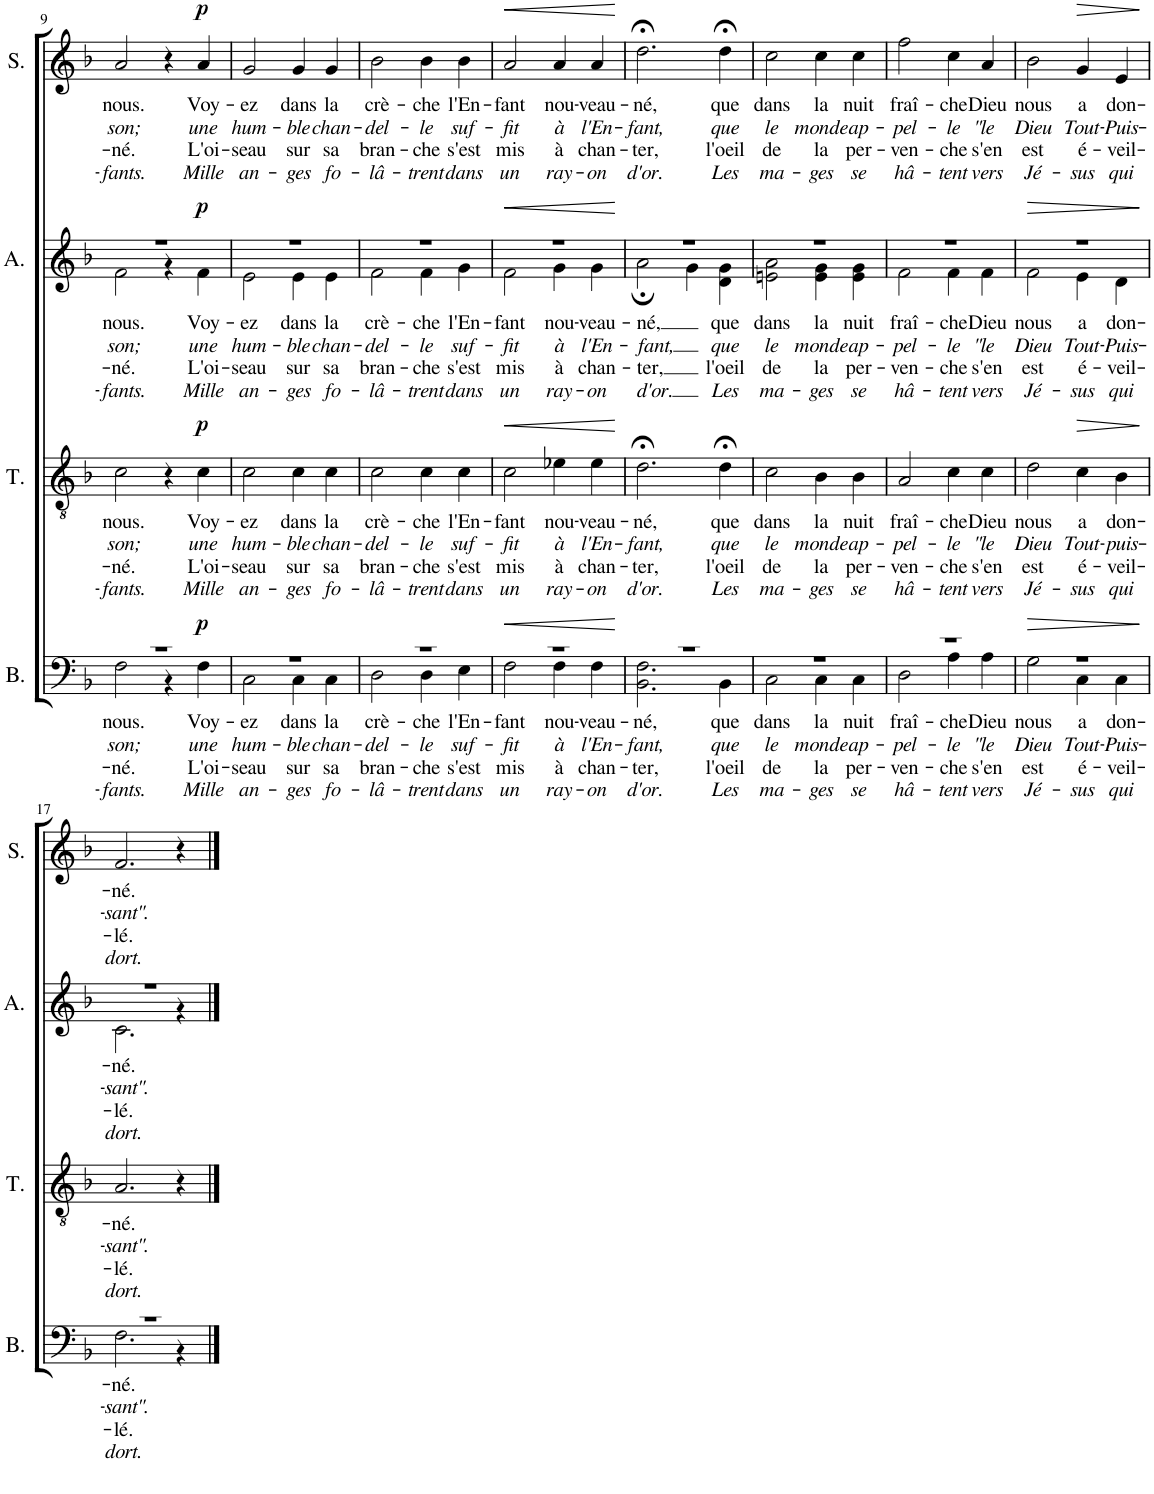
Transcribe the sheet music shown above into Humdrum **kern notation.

**kern	**text	**text	**text	**text	**dynam	**kern	**text	**text	**text	**text	**dynam	**kern	**text	**text	**text	**text	**dynam	**kern	**text	**text	**text	**text	**dynam
*part4	*part4	*part4	*part4	*part4	*part4	*part3	*part3	*part3	*part3	*part3	*part3	*part2	*part2	*part2	*part2	*part2	*part2	*part1	*part1	*part1	*part1	*part1	*part1
*staff4	*staff4	*staff4	*staff4	*staff4	*staff4	*staff3	*staff3	*staff3	*staff3	*staff3	*staff3	*staff2	*staff2	*staff2	*staff2	*staff2	*staff2	*staff1	*staff1	*staff1	*staff1	*staff1	*staff1
*I"Basse	*	*	*	*	*	*I"Ténor	*	*	*	*	*	*I"Alto	*	*	*	*	*	*I"Soprane	*	*	*	*	*
*I'B.	*	*	*	*	*	*I'T.	*	*	*	*	*	*I'A.	*	*	*	*	*	*I'S.	*	*	*	*	*
!!LO:PB:g=z
*clefF4	*	*	*	*	*	*clefGv2	*	*	*	*	*	*clefG2	*	*	*	*	*	*clefG2	*	*	*	*	*
*k[b-]	*	*	*	*	*	*k[b-]	*	*	*	*	*	*k[b-]	*	*	*	*	*	*k[b-]	*	*	*	*	*
*M2/2	*	*	*	*	*	*M2/2	*	*	*	*	*	*M2/2	*	*	*	*	*	*M2/2	*	*	*	*	*
*met(c|)	*	*	*	*	*	*met(c|)	*	*	*	*	*	*met(c|)	*	*	*	*	*	*met(c|)	*	*	*	*	*
=9	=9	=9	=9	=9	=9	=9	=9	=9	=9	=9	=9	=9	=9	=9	=9	=9	=9	=9	=9	=9	=9	=9	=9
*^	*	*	*	*	*	*	*	*	*	*	*	*	*	*	*	*	*	*	*	*	*	*	*
!	!	!LO:LY:b	!LO:LY:b	!LO:LY:b	!LO:LY:b	!	!	!LO:LY:b	!LO:LY:b	!LO:LY:b	!LO:LY:b	!	!	!LO:LY:b	!LO:LY:b	!LO:LY:b	!LO:LY:b	!	!	!LO:LY:b	!LO:LY:b	!LO:LY:b	!LO:LY:b	!
*	*	*	*	*	*	*	*	*	*	*	*	*	*^	*	*	*	*	*	*	*	*	*	*	*
1r	2F\	nous.	son;	-né.	-fants.	.	2c\	nous.	son;	-né.	-fants.	.	1r	2f\	nous.	son;	-né.	-fants.	.	2a/	nous.	son;	-né.	-fants.	.
.	4r	.	.	.	.	.	4r	.	.	.	.	.	.	4r	.	.	.	.	.	4r	.	.	.	.	.
!	!	!LO:LY:b	!LO:LY:b	!LO:LY:b	!LO:LY:b	!LO:DY:a	!	!LO:LY:b	!LO:LY:b	!LO:LY:b	!LO:LY:b	!LO:DY:a	!	!	!LO:LY:b	!LO:LY:b	!LO:LY:b	!LO:LY:b	!LO:DY:a	!	!LO:LY:b	!LO:LY:b	!LO:LY:b	!LO:LY:b	!LO:DY:a
.	4F\	Voy-	une	L'oi-	Mille	p	4c\	Voy-	une	L'oi-	Mille	p	.	4f\	Voy-	une	L'oi-	Mille	p	4a/	Voy-	une	L'oi-	Mille	p
=10	=10	=10	=10	=10	=10	=10	=10	=10	=10	=10	=10	=10	=10	=10	=10	=10	=10	=10	=10	=10	=10	=10	=10	=10	=10
!	!	!LO:LY:b	!LO:LY:b	!LO:LY:b	!LO:LY:b	!	!	!LO:LY:b	!LO:LY:b	!LO:LY:b	!LO:LY:b	!	!	!	!LO:LY:b	!LO:LY:b	!LO:LY:b	!LO:LY:b	!	!	!LO:LY:b	!LO:LY:b	!LO:LY:b	!LO:LY:b	!
1r	2C\	-ez	hum-	-seau	an-	.	2c\	-ez	hum-	-seau	an-	.	1r	2e\	-ez	hum-	-seau	an-	.	2g/	-ez	hum-	-seau	an-	.
!	!	!LO:LY:b	!LO:LY:b	!LO:LY:b	!LO:LY:b	!	!	!LO:LY:b	!LO:LY:b	!LO:LY:b	!LO:LY:b	!	!	!	!LO:LY:b	!LO:LY:b	!LO:LY:b	!LO:LY:b	!	!	!LO:LY:b	!LO:LY:b	!LO:LY:b	!LO:LY:b	!
.	4C\	dans	-ble	sur	-ges	.	4c\	dans	-ble	sur	-ges	.	.	4e\	dans	-ble	sur	-ges	.	4g/	dans	-ble	sur	-ges	.
!	!	!LO:LY:b	!LO:LY:b	!LO:LY:b	!LO:LY:b	!	!	!LO:LY:b	!LO:LY:b	!LO:LY:b	!LO:LY:b	!	!	!	!LO:LY:b	!LO:LY:b	!LO:LY:b	!LO:LY:b	!	!	!LO:LY:b	!LO:LY:b	!LO:LY:b	!LO:LY:b	!
.	4C\	la	chan-	sa	fo-	.	4c\	la	chan-	sa	fo-	.	.	4e\	la	chan-	sa	fo-	.	4g/	la	chan-	sa	fo-	.
=11	=11	=11	=11	=11	=11	=11	=11	=11	=11	=11	=11	=11	=11	=11	=11	=11	=11	=11	=11	=11	=11	=11	=11	=11	=11
!	!	!LO:LY:b	!LO:LY:b	!LO:LY:b	!LO:LY:b	!	!	!LO:LY:b	!LO:LY:b	!LO:LY:b	!LO:LY:b	!	!	!	!LO:LY:b	!LO:LY:b	!LO:LY:b	!LO:LY:b	!	!	!LO:LY:b	!LO:LY:b	!LO:LY:b	!LO:LY:b	!
1r	2D\	crè-	-del-	bran-	-lâ-	.	2c\	crè-	-del-	bran-	-lâ-	.	1r	2f\	crè-	-del-	bran-	-lâ-	.	2b-\	crè-	-del-	bran-	-lâ-	.
!	!	!LO:LY:b	!LO:LY:b	!LO:LY:b	!LO:LY:b	!	!	!LO:LY:b	!LO:LY:b	!LO:LY:b	!LO:LY:b	!	!	!	!LO:LY:b	!LO:LY:b	!LO:LY:b	!LO:LY:b	!	!	!LO:LY:b	!LO:LY:b	!LO:LY:b	!LO:LY:b	!
.	4D\	-che	-le	-che	-trent	.	4c\	-che	-le	-che	-trent	.	.	4f\	-che	-le	-che	-trent	.	4b-\	-che	-le	-che	-trent	.
!	!	!LO:LY:b	!LO:LY:b	!LO:LY:b	!LO:LY:b	!	!	!LO:LY:b	!LO:LY:b	!LO:LY:b	!LO:LY:b	!	!	!	!LO:LY:b	!LO:LY:b	!LO:LY:b	!LO:LY:b	!	!	!LO:LY:b	!LO:LY:b	!LO:LY:b	!LO:LY:b	!
.	4E\	l'En-	suf-	s'est	dans	.	4c\	l'En-	suf-	s'est	dans	.	.	4g\	l'En-	suf-	s'est	dans	.	4b-\	l'En-	suf-	s'est	dans	.
=12	=12	=12	=12	=12	=12	=12	=12	=12	=12	=12	=12	=12	=12	=12	=12	=12	=12	=12	=12	=12	=12	=12	=12	=12	=12
!	!	!LO:LY:b	!LO:LY:b	!LO:LY:b	!LO:LY:b	!LO:HP:b	!	!LO:LY:b	!LO:LY:b	!LO:LY:b	!LO:LY:b	!LO:HP:b	!	!	!LO:LY:b	!LO:LY:b	!LO:LY:b	!LO:LY:b	!LO:HP:b	!	!LO:LY:b	!LO:LY:b	!LO:LY:b	!LO:LY:b	!LO:HP:b
1r	2F\	-fant	-fit	mis	un	<	2c\	-fant	-fit	mis	un	<	1r	2f\	-fant	-fit	mis	un	<	2a/	-fant	-fit	mis	un	<
!	!	!LO:LY:b	!LO:LY:b	!LO:LY:b	!LO:LY:b	!	!	!LO:LY:b	!LO:LY:b	!LO:LY:b	!LO:LY:b	!	!	!	!LO:LY:b	!LO:LY:b	!LO:LY:b	!LO:LY:b	!	!	!LO:LY:b	!LO:LY:b	!LO:LY:b	!LO:LY:b	!
.	4F\	nou-	à	à	ray-	.	4e-X\	nou-	à	à	ray-	.	.	4g\	nou-	à	à	ray-	.	4a/	nou-	à	à	ray-	.
!	!	!LO:LY:b	!LO:LY:b	!LO:LY:b	!LO:LY:b	!	!	!LO:LY:b	!LO:LY:b	!LO:LY:b	!LO:LY:b	!	!	!	!LO:LY:b	!LO:LY:b	!LO:LY:b	!LO:LY:b	!	!	!LO:LY:b	!LO:LY:b	!LO:LY:b	!LO:LY:b	!
.	4F\	-veau-	l'En-	chan-	-on	.	4e-\	-veau-	l'En-	chan-	-on	.	.	4g\	-veau-	l'En-	chan-	-on	.	4a/	-veau-	l'En-	chan-	-on	.
*v	*v	*	*	*	*	*	*	*	*	*	*	*	*v	*v	*	*	*	*	*	*	*	*	*	*	*
.	.	.	.	.	[	.	.	.	.	.	[	.	.	.	.	.	[	.	.	.	.	.	[
=13	=13	=13	=13	=13	=13	=13	=13	=13	=13	=13	=13	=13	=13	=13	=13	=13	=13	=13	=13	=13	=13	=13	=13
*^	*	*	*	*	*	*	*	*	*	*	*	*	*	*	*	*	*	*	*	*	*	*	*
!	!	!LO:LY:b	!LO:LY:b	!LO:LY:b	!LO:LY:b	!	!	!LO:LY:b	!LO:LY:b	!LO:LY:b	!LO:LY:b	!	!	!LO:LY:b	!LO:LY:b	!LO:LY:b	!LO:LY:b	!	!	!LO:LY:b	!LO:LY:b	!LO:LY:b	!LO:LY:b	!
*	*	*	*	*	*	*	*	*	*	*	*	*	*^	*	*	*	*	*	*	*	*	*	*	*
1r	2.BB-\ 2.F\	-né,	-fant,	-ter,	d'or.	.	2.d;<\	-né,	-fant,	-ter,	d'or.	.	1r	2a;\	-né,	-fant,	-ter,	d'or.	.	2.dd;<\	-né,	-fant,	-ter,	d'or.	.
.	.	.	.	.	.	.	.	.	.	.	.	.	.	4g\	.	.	.	.	.	.	.	.	.	.	.
!	!	!LO:LY:b	!LO:LY:b	!LO:LY:b	!LO:LY:b	!	!	!LO:LY:b	!LO:LY:b	!LO:LY:b	!LO:LY:b	!	!	!	!LO:LY:b	!LO:LY:b	!LO:LY:b	!LO:LY:b	!	!	!LO:LY:b	!LO:LY:b	!LO:LY:b	!LO:LY:b	!
.	4BB-\	que	que	l'oeil	Les	.	4d;<\	que	que	l'oeil	Les	.	.	4d\ 4g\	que	que	l'oeil	Les	.	4dd;<\	que	que	l'oeil	Les	.
=14	=14	=14	=14	=14	=14	=14	=14	=14	=14	=14	=14	=14	=14	=14	=14	=14	=14	=14	=14	=14	=14	=14	=14	=14	=14
!	!	!LO:LY:b	!LO:LY:b	!LO:LY:b	!LO:LY:b	!	!	!LO:LY:b	!LO:LY:b	!LO:LY:b	!LO:LY:b	!	!	!	!LO:LY:b	!LO:LY:b	!LO:LY:b	!LO:LY:b	!	!	!LO:LY:b	!LO:LY:b	!LO:LY:b	!LO:LY:b	!
1r	2C\	dans	le	de	ma-	.	2c\	dans	le	de	ma-	.	1r	2en\ 2a\	dans	le	de	ma-	.	2cc\	dans	le	de	ma-	.
!	!	!LO:LY:b	!LO:LY:b	!LO:LY:b	!LO:LY:b	!	!	!LO:LY:b	!LO:LY:b	!LO:LY:b	!LO:LY:b	!	!	!	!LO:LY:b	!LO:LY:b	!LO:LY:b	!LO:LY:b	!	!	!LO:LY:b	!LO:LY:b	!LO:LY:b	!LO:LY:b	!
.	4C\	la	monde	la	-ges	.	4B-\	la	monde	la	-ges	.	.	4e\ 4g\	la	monde	la	-ges	.	4cc\	la	monde	la	-ges	.
!	!	!LO:LY:b	!LO:LY:b	!LO:LY:b	!LO:LY:b	!	!	!LO:LY:b	!LO:LY:b	!LO:LY:b	!LO:LY:b	!	!	!	!LO:LY:b	!LO:LY:b	!LO:LY:b	!LO:LY:b	!	!	!LO:LY:b	!LO:LY:b	!LO:LY:b	!LO:LY:b	!
.	4C\	nuit	ap-	per-	se	.	4B-\	nuit	ap-	per-	se	.	.	4e\ 4g\	nuit	ap-	per-	se	.	4cc\	nuit	ap-	per-	se	.
=15	=15	=15	=15	=15	=15	=15	=15	=15	=15	=15	=15	=15	=15	=15	=15	=15	=15	=15	=15	=15	=15	=15	=15	=15	=15
!	!	!LO:LY:b	!LO:LY:b	!LO:LY:b	!LO:LY:b	!	!	!LO:LY:b	!LO:LY:b	!LO:LY:b	!LO:LY:b	!	!	!	!LO:LY:b	!LO:LY:b	!LO:LY:b	!LO:LY:b	!	!	!LO:LY:b	!LO:LY:b	!LO:LY:b	!LO:LY:b	!
1r	2D\	fraî-	-pel-	-ven-	hâ-	.	2A/	fraî-	-pel-	-ven-	hâ-	.	1r	2f\	fraî-	-pel-	-ven-	hâ-	.	2ff\	fraî-	-pel-	-ven-	hâ-	.
!	!	!LO:LY:b	!LO:LY:b	!LO:LY:b	!LO:LY:b	!	!	!LO:LY:b	!LO:LY:b	!LO:LY:b	!LO:LY:b	!	!	!	!LO:LY:b	!LO:LY:b	!LO:LY:b	!LO:LY:b	!	!	!LO:LY:b	!LO:LY:b	!LO:LY:b	!LO:LY:b	!
.	4A\	-che	-le	-che	-tent	.	4c\	-che	-le	-che	-tent	.	.	4f\	-che	-le	-che	-tent	.	4cc\	-che	-le	-che	-tent	.
!	!	!LO:LY:b	!LO:LY:b	!LO:LY:b	!LO:LY:b	!	!	!LO:LY:b	!LO:LY:b	!LO:LY:b	!LO:LY:b	!	!	!	!LO:LY:b	!LO:LY:b	!LO:LY:b	!LO:LY:b	!	!	!LO:LY:b	!LO:LY:b	!LO:LY:b	!LO:LY:b	!
.	4A\	Dieu	"le	s'en	vers	.	4c\	Dieu	"le	s'en	vers	.	.	4f\	Dieu	"le	s'en	vers	.	4a/	Dieu	"le	s'en	vers	.
=16	=16	=16	=16	=16	=16	=16	=16	=16	=16	=16	=16	=16	=16	=16	=16	=16	=16	=16	=16	=16	=16	=16	=16	=16	=16
!	!	!LO:LY:b	!LO:LY:b	!LO:LY:b	!LO:LY:b	!LO:HP:b	!	!LO:LY:b	!LO:LY:b	!LO:LY:b	!LO:LY:b	!	!	!	!LO:LY:b	!LO:LY:b	!LO:LY:b	!LO:LY:b	!LO:HP:b	!	!LO:LY:b	!LO:LY:b	!LO:LY:b	!LO:LY:b	!
1r	2G\	nous	Dieu	est	Jé-	>	2d\	nous	Dieu	est	Jé-	.	1r	2f\	nous	Dieu	est	Jé-	>	2b-\	nous	Dieu	est	Jé-	.
!	!	!LO:LY:b	!LO:LY:b	!LO:LY:b	!LO:LY:b	!	!	!LO:LY:b	!LO:LY:b	!LO:LY:b	!LO:LY:b	!LO:HP:b	!	!	!LO:LY:b	!LO:LY:b	!LO:LY:b	!LO:LY:b	!	!	!LO:LY:b	!LO:LY:b	!LO:LY:b	!LO:LY:b	!LO:HP:b
.	4C\	a	Tout-	é-	-sus	.	4c\	a	Tout-	é-	-sus	>	.	4e\	a	Tout-	é-	-sus	.	4g/	a	Tout-	é-	-sus	>
!	!	!LO:LY:b	!LO:LY:b	!LO:LY:b	!LO:LY:b	!	!	!LO:LY:b	!LO:LY:b	!LO:LY:b	!LO:LY:b	!	!	!	!LO:LY:b	!LO:LY:b	!LO:LY:b	!LO:LY:b	!	!	!LO:LY:b	!LO:LY:b	!LO:LY:b	!LO:LY:b	!
.	4C\	don-	-Puis-	-veil-	qui	.	4B-\	don-	-puis-	-veil-	qui	.	.	4d\	don-	-Puis-	-veil-	qui	.	4e/	don-	-Puis-	-veil-	qui	.
*v	*v	*	*	*	*	*	*	*	*	*	*	*	*v	*v	*	*	*	*	*	*	*	*	*	*	*
.	.	.	.	.	]	.	.	.	.	.	]	.	.	.	.	.	]	.	.	.	.	.	]
!!LO:LB:g=z
=17	=17	=17	=17	=17	=17	=17	=17	=17	=17	=17	=17	=17	=17	=17	=17	=17	=17	=17	=17	=17	=17	=17	=17
*^	*	*	*	*	*	*	*	*	*	*	*	*	*	*	*	*	*	*	*	*	*	*	*
!	!	!LO:LY:b	!LO:LY:b	!LO:LY:b	!LO:LY:b	!	!	!LO:LY:b	!LO:LY:b	!LO:LY:b	!LO:LY:b	!	!	!LO:LY:b	!LO:LY:b	!LO:LY:b	!LO:LY:b	!	!	!LO:LY:b	!LO:LY:b	!LO:LY:b	!LO:LY:b	!
*	*	*	*	*	*	*	*	*	*	*	*	*	*^	*	*	*	*	*	*	*	*	*	*	*
1r	2.F\	-né.	-sant".	-lé.	dort.	.	2.A/	-né.	-sant".	-lé.	dort.	.	1r	2.c\	-né.	-sant".	-lé.	dort.	.	2.f/	-né.	-sant".	-lé.	dort.	.
.	4r	.	.	.	.	.	4r	.	.	.	.	.	.	4r	.	.	.	.	.	4r	.	.	.	.	.
*v	*v	*	*	*	*	*	*	*	*	*	*	*	*v	*v	*	*	*	*	*	*	*	*	*	*	*
==	==	==	==	==	==	==	==	==	==	==	==	==	==	==	==	==	==	==	==	==	==	==	==
*-	*-	*-	*-	*-	*-	*-	*-	*-	*-	*-	*-	*-	*-	*-	*-	*-	*-	*-	*-	*-	*-	*-	*-
